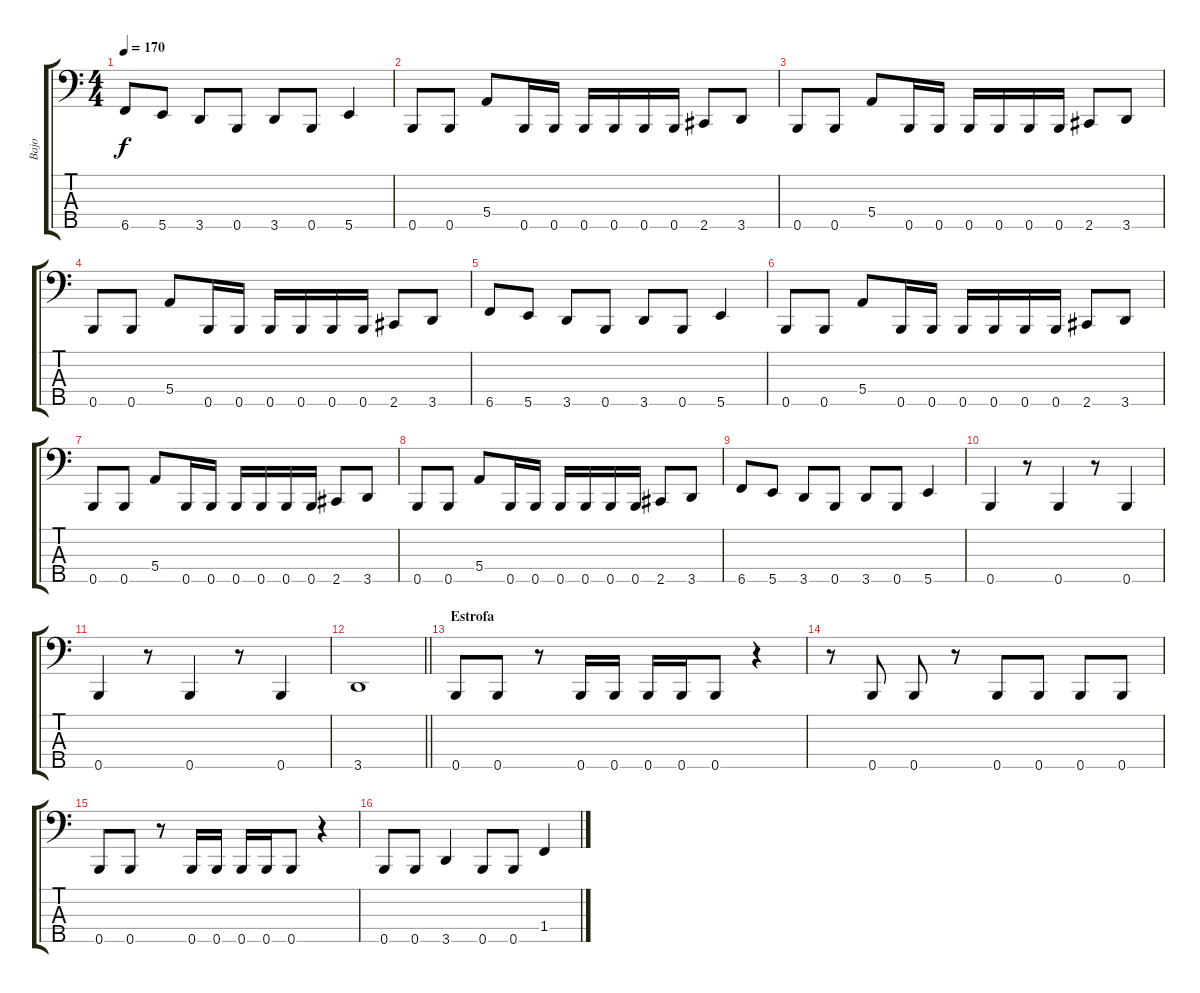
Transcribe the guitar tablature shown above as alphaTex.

\track ("Bajo" "Bajo") {instrument electricbasspick}
\staff {score tabs}
\tuning (G2 D2 A1 E1 B0) {hide}
\ts (4 4)
\tempo 170
\clef f4
\ks c
6.5.8{dy f} 5.5.8 3.5.8 0.5.8 3.5.8 0.5.8 5.5.4 |
0.5.8 0.5.8 5.4.8 0.5.16 0.5.16 0.5.16 0.5.16 0.5.16 0.5.16 2.5.8 3.5.8 |
0.5.8 0.5.8 5.4.8 0.5.16 0.5.16 0.5.16 0.5.16 0.5.16 0.5.16 2.5.8 3.5.8 |
0.5.8 0.5.8 5.4.8 0.5.16 0.5.16 0.5.16 0.5.16 0.5.16 0.5.16 2.5.8 3.5.8 |
6.5.8 5.5.8 3.5.8 0.5.8 3.5.8 0.5.8 5.5.4 |
0.5.8 0.5.8 5.4.8 0.5.16 0.5.16 0.5.16 0.5.16 0.5.16 0.5.16 2.5.8 3.5.8 |
0.5.8 0.5.8 5.4.8 0.5.16 0.5.16 0.5.16 0.5.16 0.5.16 0.5.16 2.5.8 3.5.8 |
0.5.8 0.5.8 5.4.8 0.5.16 0.5.16 0.5.16 0.5.16 0.5.16 0.5.16 2.5.8 3.5.8 |
6.5.8 5.5.8 3.5.8 0.5.8 3.5.8 0.5.8 5.5.4 |
0.5.4 r.8 0.5.4 r.8 0.5.4 |
0.5.4 r.8 0.5.4 r.8 0.5.4 |
\barLineRight lightlight
3.5.1 |
\section ("" "Estrofa")
0.5.8 0.5.8 r.8 0.5.16 0.5.16 0.5.16 0.5.16 0.5.8 r.4 |
r.8 0.5.8 0.5.8 r.8 0.5.8 0.5.8 0.5.8 0.5.8 |
0.5.8 0.5.8 r.8 0.5.16 0.5.16 0.5.16 0.5.16 0.5.8 r.4 |
0.5.8 0.5.8 3.5.4 0.5.8 0.5.8 1.4.4
